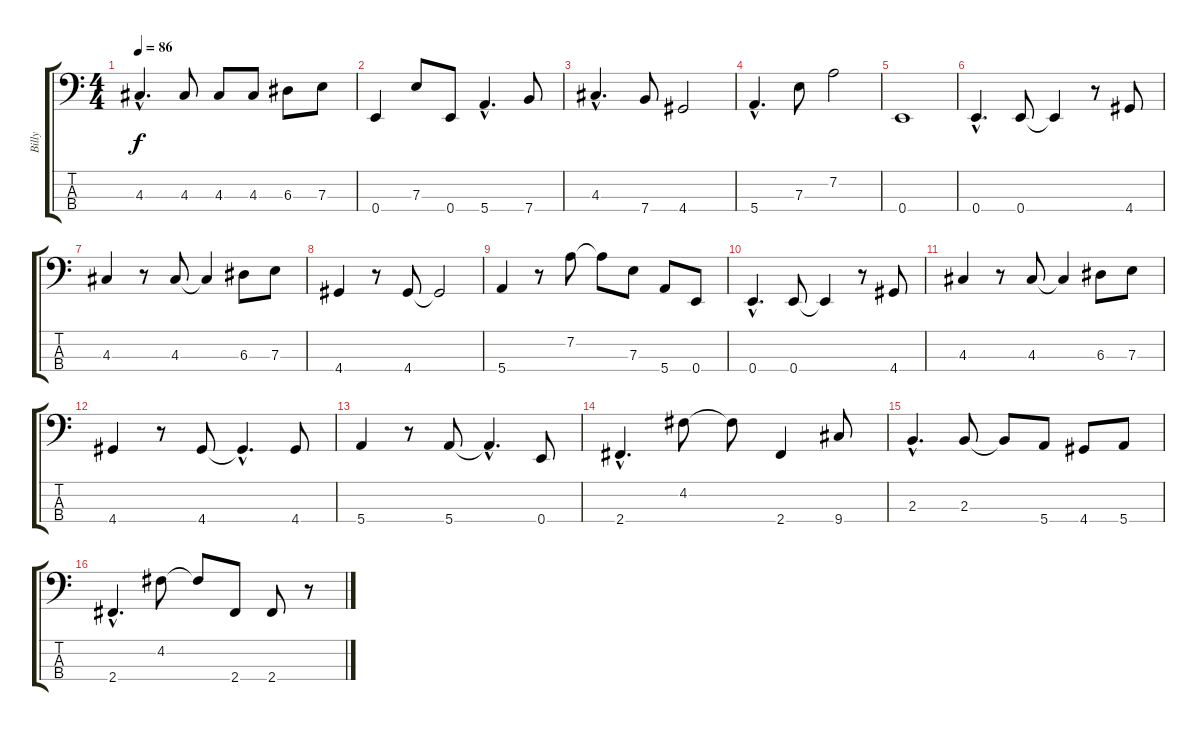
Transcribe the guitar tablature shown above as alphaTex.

\track ("Billy" "Billy") {instrument electricbassfinger}
\staff {score tabs}
\tuning (G2 D2 A1 E1) {hide}
\ts (4 4)
\tempo 86
\clef f4
\ks c
4.3{hac}.4{d dy f} 4.3.8 4.3.8 4.3.8 6.3.8 7.3.8 |
0.4.4 7.3.8 0.4.8 5.4{hac}.4{d} 7.4.8 |
4.3{hac}.4{d} 7.4.8 4.4.2 |
5.4{hac}.4{d} 7.3.8 7.2.2 |
0.4.1 |
0.4{hac}.4{d} 0.4.8 0.4{t}.4 r.8 4.4.8 |
4.3.4 r.8 4.3.8 4.3{t}.4 6.3.8 7.3.8 |
4.4.4 r.8 4.4.8 4.4{t}.2 |
5.4.4 r.8 7.2.8 7.2{t}.8 7.3.8 5.4.8 0.4.8 |
0.4{hac}.4{d} 0.4.8 0.4{t}.4 r.8 4.4.8 |
4.3.4 r.8 4.3.8 4.3{t}.4 6.3.8 7.3.8 |
4.4.4 r.8 4.4.8 4.4{hac t}.4{d} 4.4.8 |
5.4.4 r.8 5.4.8 5.4{hac t}.4{d} 0.4.8 |
2.4{hac}.4{d} 4.2.8 4.2{t}.8 2.4.4 9.4.8 |
2.3{hac}.4{d} 2.3.8 2.3{t}.8 5.4.8 4.4.8 5.4.8 |
2.4{hac}.4{d} 4.2.8 4.2{t}.8 2.4.8 2.4.8 r.8
